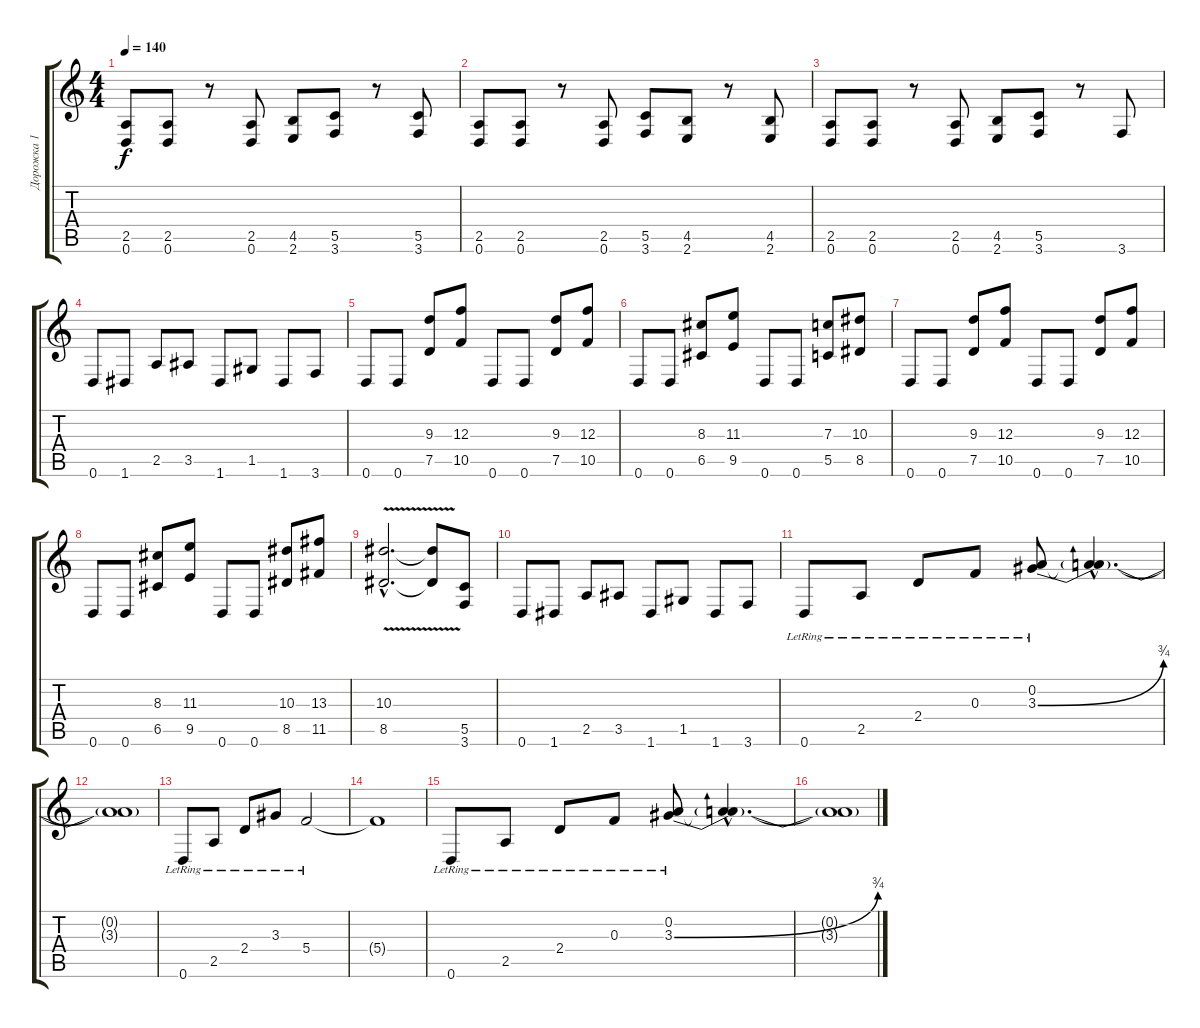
\track ("Дорожка 1" "Дорожка 1") {instrument distortionguitar}
\staff {score tabs}
\tuning (D4 A3 F3 C3 G2 D2) {hide}
\ts (4 4)
\tempo 140
\clef g2
\ks c
(2.5 0.6).8{dy f instrument distortionguitar} (2.5 0.6).8 r.8 (2.5 0.6).8 (4.5 2.6).8 (5.5 3.6).8 r.8 (5.5 3.6).8 |
(2.5 0.6).8 (2.5 0.6).8 r.8 (2.5 0.6).8 (5.5 3.6).8 (4.5 2.6).8 r.8 (4.5 2.6).8 |
(2.5 0.6).8 (2.5 0.6).8 r.8 (2.5 0.6).8 (4.5 2.6).8 (5.5 3.6).8 r.8 3.6.8 |
0.6.8 1.6.8 2.5.8 3.5.8 1.6.8 1.5.8 1.6.8 3.6.8 |
0.6.8 0.6.8 (9.3 7.5).8 (12.3 10.5).8 0.6.8 0.6.8 (9.3 7.5).8 (12.3 10.5).8 |
0.6.8 0.6.8 (8.3 6.5).8 (11.3 9.5).8 0.6.8 0.6.8 (7.3 5.5).8 (10.3 8.5).8 |
0.6.8 0.6.8 (9.3 7.5).8 (12.3 10.5).8 0.6.8 0.6.8 (9.3 7.5).8 (12.3 10.5).8 |
0.6.8 0.6.8 (8.3 6.5).8 (11.3 9.5).8 0.6.8 0.6.8 (10.3 8.5).8 (13.3 11.5).8 |
(10.3{v hac} 8.5{v hac}).2{d} (10.3{t} 8.5{t}).8 (5.5 3.6).8 |
0.6.8 1.6.8 2.5.8 3.5.8 1.6.8 1.5.8 1.6.8 3.6.8 |
0.6{lr}.8{instrument electricguitarclean} 2.5{lr}.8 2.4{lr}.8 0.3{lr}.8 (0.2{lr} 3.3{be (bend 0 0 60 3)}).8 (0.2{hac t} 3.3{hac t}).4{d} |
(0.2{t} 3.3{t}).1 |
0.6{lr}.8 2.5{lr}.8 2.4{lr}.8 3.3{lr}.8 5.4{lr}.2 |
5.4{t}.1 |
0.6{lr}.8{instrument electricguitarclean} 2.5{lr}.8 2.4{lr}.8 0.3{lr}.8 (0.2{lr} 3.3{be (bend 0 0 60 3)}).8 (0.2{hac t} 3.3{hac t}).4{d} |
(0.2{t} 3.3{t}).1
